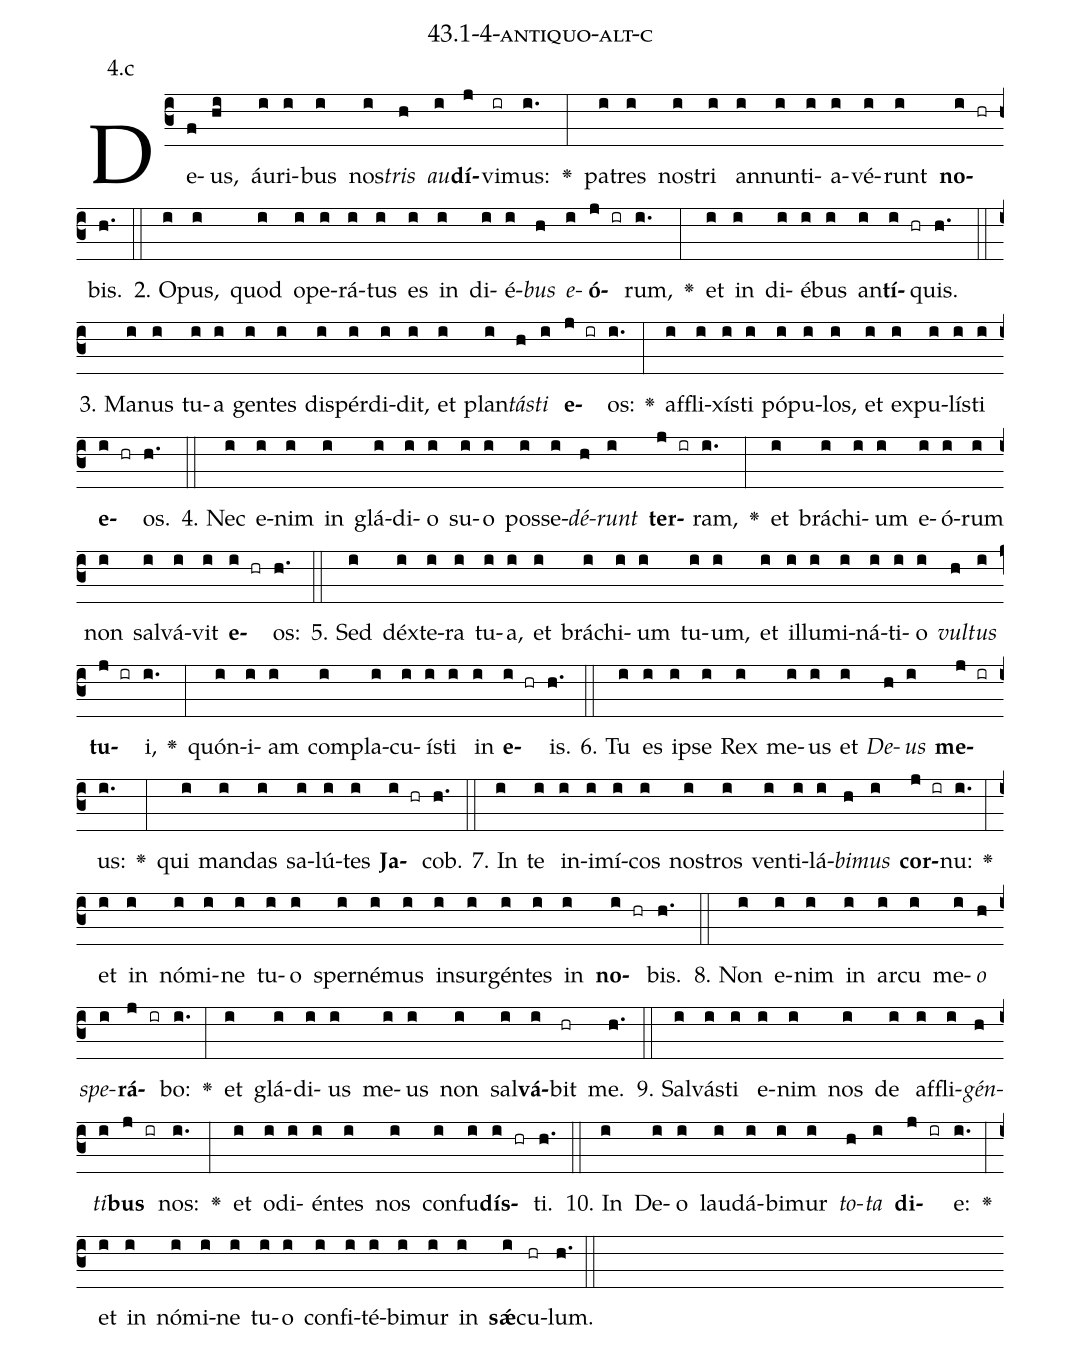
name: 43.1-4-antiquo-alt-c;
annotation: 4.c;
%%
(c3)De(f)us,(hi) áu(i)ri(i)bus(i) nos(i)<i>tris</i>(h) <i>au</i>(i)<b>dí</b>(j)vi(ir)mus:(i.) <v>\greheightstar</v>(:) pa(i)tres(i) nos(i)tri(i) an(i)nun(i)ti(i)a(i)vé(i)runt(i) <b>no</b>(i hr)bis.(h.) (::)
2. O(i)pus,(i) quod(i) o(i)pe(i)rá(i)tus(i) es(i) in(i) di(i)é(i)<i>bus</i>(h) <i>e</i>(i)<b>ó</b>(j ir)rum,(i.) <v>\greheightstar</v>(:) et(i) in(i) di(i)é(i)bus(i) an(i)<b>tí</b>(i hr)quis.(h.) (::)
3. Ma(i)nus(i) tu(i)a(i) gen(i)tes(i) dis(i)pér(i)di(i)dit,(i) et(i) plan(i)<i>tás</i>(h)<i>ti</i>(i) <b>e</b>(j ir)os:(i.) <v>\greheightstar</v>(:) af(i)fli(i)xís(i)ti(i) pó(i)pu(i)los,(i) et(i) ex(i)pu(i)lís(i)ti(i) <b>e</b>(i hr)os.(h.) (::)
4. Nec(i) e(i)nim(i) in(i) glá(i)di(i)o(i) su(i)o(i) pos(i)se(i)<i>dé</i>(h)<i>runt</i>(i) <b>ter</b>(j ir)ram,(i.) <v>\greheightstar</v>(:) et(i) brá(i)chi(i)um(i) e(i)ó(i)rum(i) non(i) sal(i)vá(i)vit(i) <b>e</b>(i hr)os:(h.) (::)
5. Sed(i) déx(i)te(i)ra(i) tu(i)a,(i) et(i) brá(i)chi(i)um(i) tu(i)um,(i) et(i) il(i)lu(i)mi(i)ná(i)ti(i)o(i) <i>vul</i>(h)<i>tus</i>(i) <b>tu</b>(j ir)i,(i.) <v>\greheightstar</v>(:) quón(i)i(i)am(i) com(i)pla(i)cu(i)ís(i)ti(i) in(i) <b>e</b>(i hr)is.(h.) (::)
6. Tu(i) es(i) ip(i)se(i) Rex(i) me(i)us(i) et(i) <i>De</i>(h)<i>us</i>(i) <b>me</b>(j ir)us:(i.) <v>\greheightstar</v>(:) qui(i) man(i)das(i) sa(i)lú(i)tes(i) <b>Ja</b>(i hr)cob.(h.) (::)
7. In(i) te(i) in(i)i(i)mí(i)cos(i) nos(i)tros(i) ven(i)ti(i)lá(i)<i>bi</i>(h)<i>mus</i>(i) <b>cor</b>(j ir)nu:(i.) <v>\greheightstar</v>(:) et(i) in(i) nó(i)mi(i)ne(i) tu(i)o(i) sper(i)né(i)mus(i) in(i)sur(i)gén(i)tes(i) in(i) <b>no</b>(i hr)bis.(h.) (::)
8. Non(i) e(i)nim(i) in(i) ar(i)cu(i) me(i)<i>o</i>(h) <i>spe</i>(i)<b>rá</b>(j ir)bo:(i.) <v>\greheightstar</v>(:) et(i) glá(i)di(i)us(i) me(i)us(i) non(i) sal(i)<b>vá</b>(i)bit(hr) me.(h.) (::)
9. Sal(i)vás(i)ti(i) e(i)nim(i) nos(i) de(i) af(i)fli(i)<i>gén</i>(h)<i>ti</i>(i)<b>bus</b>(j ir) nos:(i.) <v>\greheightstar</v>(:) et(i) o(i)di(i)én(i)tes(i) nos(i) con(i)fu(i)<b>dís</b>(i hr)ti.(h.) (::)
10. In(i) De(i)o(i) lau(i)dá(i)bi(i)mur(i) <i>to</i>(h)<i>ta</i>(i) <b>di</b>(j ir)e:(i.) <v>\greheightstar</v>(:) et(i) in(i) nó(i)mi(i)ne(i) tu(i)o(i) con(i)fi(i)té(i)bi(i)mur(i) in(i) <b>sǽ</b>(i)cu(hr)lum.(h.) (::)
